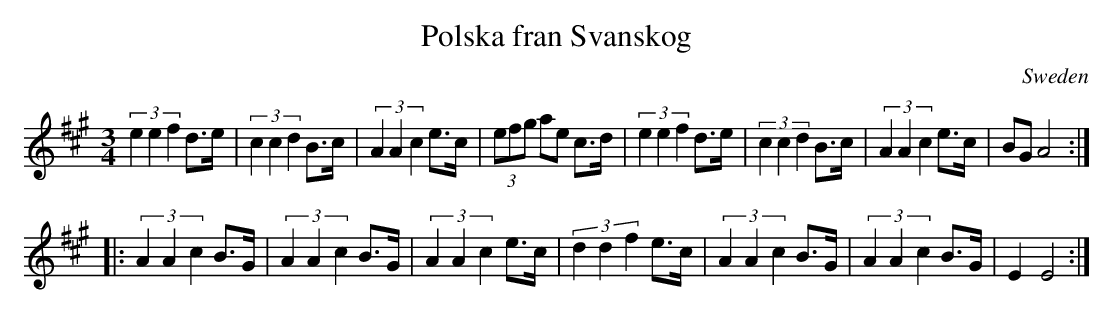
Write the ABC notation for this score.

X:1
T:Polska fran Svanskog
L:1/8
M:3/4
O:Sweden
K:A major
(3e2 e2 f2 d>e | (3c2 c2 d2 B>c | (3A2A2 c2 e>c | (3efg ae c>d |\
(3e2 e2 f2 d>e | (3c2 c2 d2 B>c | (3A2A2 c2 e>c | BG A4 ::
(3A2A2c2 B>G | (3A2A2c2 B>G | (3A2A2c2 e>c | (3d2d2f2 e>c |\
(3A2A2c2 B>G | (3A2A2c2 B>G | E2 E4:|
